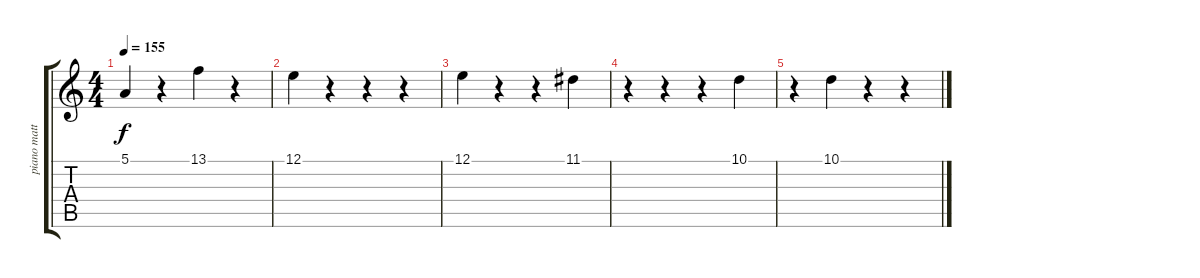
\track ("piano matt" "piano matt") {instrument brightacousticpiano}
\staff {score tabs}
\tuning (E4 B3 G3 D3 A2 E2) {hide}
\ts (4 4)
\tempo 155
\clef g2
\ks c
5.1.4{dy f} r.4 13.1.4 r.4 |
12.1.4 r.4 r.4 r.4 |
12.1.4 r.4 r.4 11.1.4 |
r.4 r.4 r.4 10.1.4 |
r.4 10.1.4 r.4 r.4
